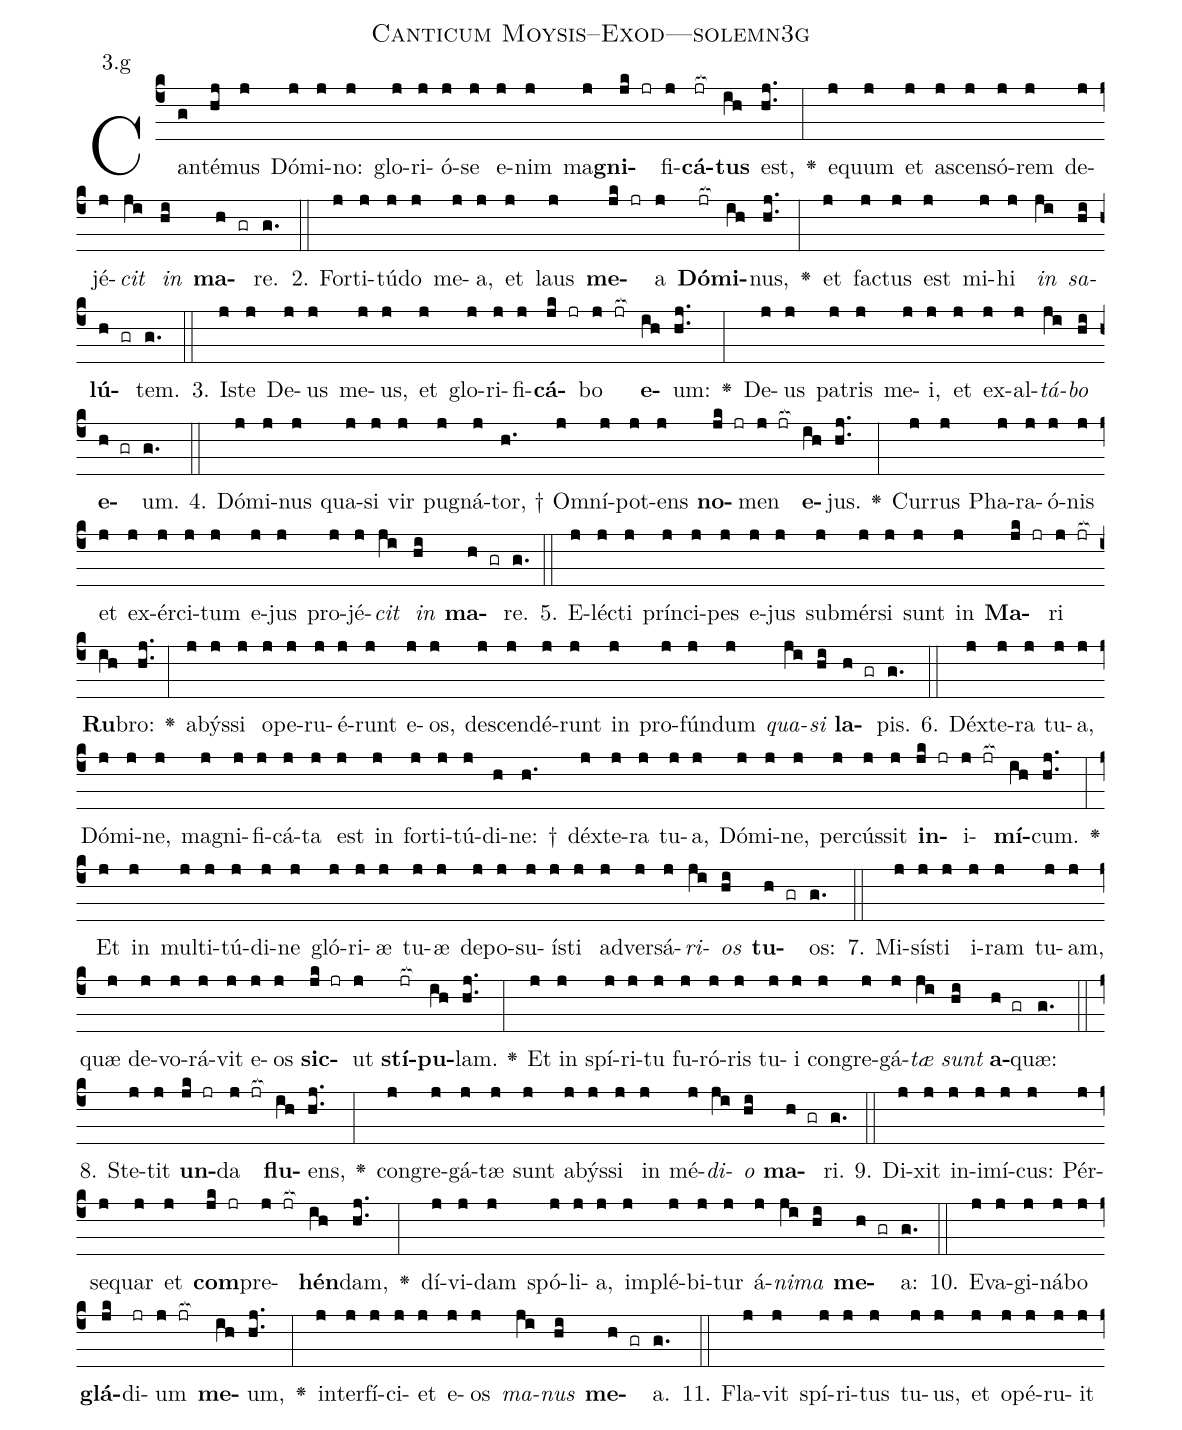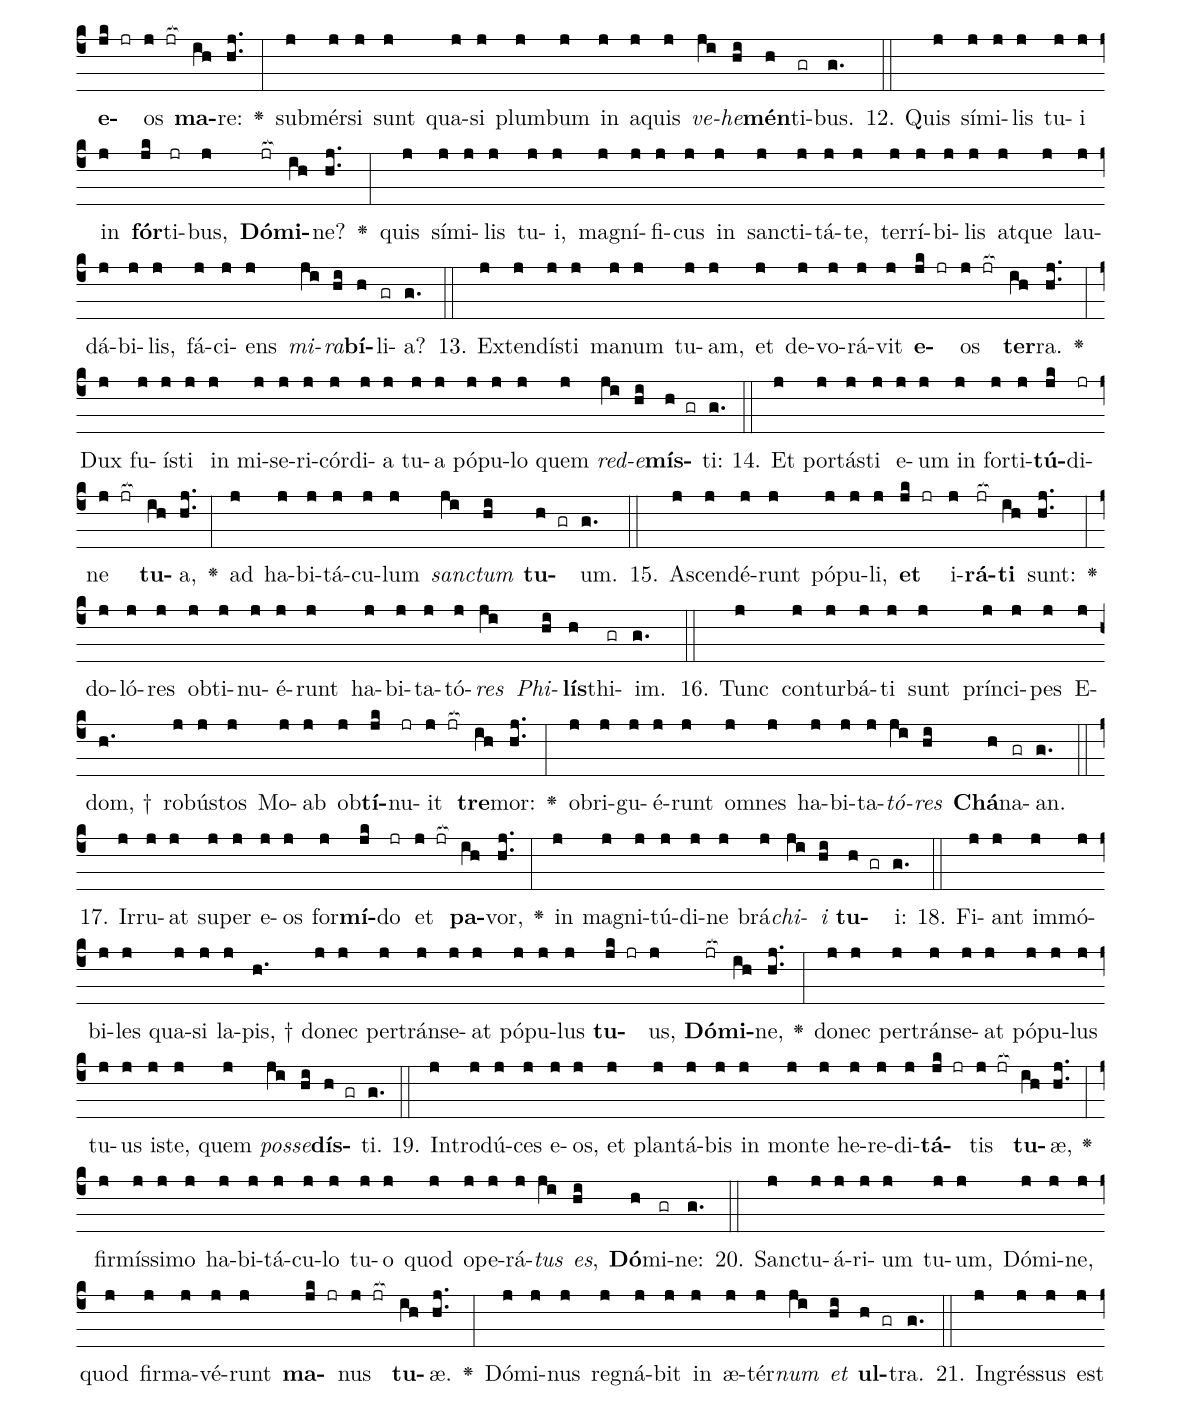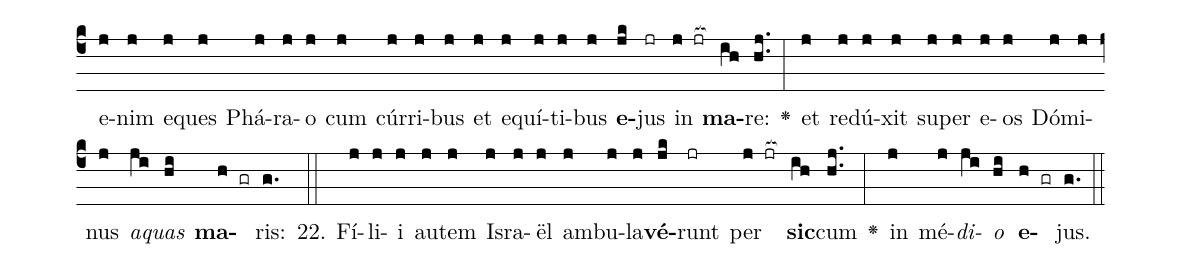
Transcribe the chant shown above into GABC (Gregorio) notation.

name: Canticum Moysis--Exod---solemn3g;
annotation: 3.g;
%%
(c4)Can(g)té(hj)mus(j) Dó(j)mi(j)no:(j) glo(j)ri(j)ó(j)se(j) e(j)nim(j) ma(j)<b>gni</b>(jk jr)fi(j)<b>cá</b>(jr[ocb:1{])<b>tus</b>(ih[ocb:0}]) est,(hj..) <v>\greheightstar</v>(:) e(j)quum(j) et(j) a(j)scen(j)só(j)rem(j) de(j)jé(j)<i>cit</i>(ji) <i>in</i>(hi) <b>ma</b>(h gr)re.(g.) (::)
2. For(j)ti(j)tú(j)do(j) me(j)a,(j) et(j) laus(j) <b>me</b>(jk jr)a(j) <b>Dó</b>(jr[ocb:1{])<b>mi</b>(ih[ocb:0}])nus,(hj..) <v>\greheightstar</v>(:) et(j) fac(j)tus(j) est(j) mi(j)hi(j) <i>in</i>(ji) <i>sa</i>(hi)<b>lú</b>(h gr)tem.(g.) (::)
3. Is(j)te(j) De(j)us(j) me(j)us,(j) et(j) glo(j)ri(j)fi(j)<b>cá</b>(jk jr)bo(j jr[ocb:1{]) <b>e</b>(ih[ocb:0}])um:(hj..) <v>\greheightstar</v>(:) De(j)us(j) pa(j)tris(j) me(j)i,(j) et(j) ex(j)al(j)<i>tá</i>(ji)<i>bo</i>(hi) <b>e</b>(h gr)um.(g.) (::)
4. Dó(j)mi(j)nus(j) qua(j)si(j) vir(j) pu(j)gná(j)tor, †(h.) Om(j)ní(j)pot(j)ens(j) <b>no</b>(jk jr)men(j jr[ocb:1{]) <b>e</b>(ih[ocb:0}])jus.(hj..) <v>\greheightstar</v>(:) Cur(j)rus(j) Pha(j)ra(j)ó(j)nis(j) et(j) ex(j)ér(j)ci(j)tum(j) e(j)jus(j) pro(j)jé(j)<i>cit</i>(ji) <i>in</i>(hi) <b>ma</b>(h gr)re.(g.) (::)
5. E(j)léc(j)ti(j) prín(j)ci(j)pes(j) e(j)jus(j) sub(j)mér(j)si(j) sunt(j) in(j) <b>Ma</b>(jk jr)ri(j jr[ocb:1{]) <b>Ru</b>(ih[ocb:0}])bro:(hj..) <v>\greheightstar</v>(:) a(j)býs(j)si(j) o(j)pe(j)ru(j)é(j)runt(j) e(j)os,(j) de(j)scen(j)dé(j)runt(j) in(j) pro(j)fún(j)dum(j) <i>qua</i>(ji)<i>si</i>(hi) <b>la</b>(h gr)pis.(g.) (::)
6. Déx(j)te(j)ra(j) tu(j)a,(j) Dó(j)mi(j)ne,(j) ma(j)gni(j)fi(j)cá(j)ta(j) est(j) in(j) for(j)ti(j)tú(j)di(h)ne: †(h.) déx(j)te(j)ra(j) tu(j)a,(j) Dó(j)mi(j)ne,(j) per(j)cús(j)sit(j) <b>in</b>(jk jr)i(j jr[ocb:1{])<b>mí</b>(ih[ocb:0}])cum.(hj..) <v>\greheightstar</v>(:) Et(j) in(j) mul(j)ti(j)tú(j)di(j)ne(j) gló(j)ri(j)æ(j) tu(j)æ(j) de(j)po(j)su(j)ís(j)ti(j) ad(j)ver(j)sá(j)<i>ri</i>(ji)<i>os</i>(hi) <b>tu</b>(h gr)os:(g.) (::)
7. Mi(j)sís(j)ti(j) i(j)ram(j) tu(j)am,(j) quæ(j) de(j)vo(j)rá(j)vit(j) e(j)os(j) <b>sic</b>(jk jr)ut(j) <b>stí</b>(jr[ocb:1{])<b>pu</b>(ih[ocb:0}])lam.(hj..) <v>\greheightstar</v>(:) Et(j) in(j) spí(j)ri(j)tu(j) fu(j)ró(j)ris(j) tu(j)i(j) con(j)gre(j)gá(j)<i>tæ</i>(ji) <i>sunt</i>(hi) <b>a</b>(h gr)quæ:(g.) (::)
8. Ste(j)tit(j) <b>un</b>(jk jr)da(j jr[ocb:1{]) <b>flu</b>(ih[ocb:0}])ens,(hj..) <v>\greheightstar</v>(:) con(j)gre(j)gá(j)tæ(j) sunt(j) a(j)býs(j)si(j) in(j) mé(j)<i>di</i>(ji)<i>o</i>(hi) <b>ma</b>(h gr)ri.(g.) (::)
9. Di(j)xit(j) in(j)i(j)mí(j)cus:(j) Pér(j)se(j)quar(j) et(j) <b>com</b>(jk jr)pre(j jr[ocb:1{])<b>hén</b>(ih[ocb:0}])dam,(hj..) <v>\greheightstar</v>(:) dí(j)vi(j)dam(j) spó(j)li(j)a,(j) im(j)plé(j)bi(j)tur(j) á(j)<i>ni</i>(ji)<i>ma</i>(hi) <b>me</b>(h gr)a:(g.) (::)
10. E(j)va(j)gi(j)ná(j)bo(j) <b>glá</b>(jk)di(jr)um(j jr[ocb:1{]) <b>me</b>(ih[ocb:0}])um,(hj..) <v>\greheightstar</v>(:) in(j)ter(j)fí(j)ci(j)et(j) e(j)os(j) <i>ma</i>(ji)<i>nus</i>(hi) <b>me</b>(h gr)a.(g.) (::)
11. Fla(j)vit(j) spí(j)ri(j)tus(j) tu(j)us,(j) et(j) o(j)pé(j)ru(j)it(j) <b>e</b>(jk jr)os(j jr[ocb:1{]) <b>ma</b>(ih[ocb:0}])re:(hj..) <v>\greheightstar</v>(:) sub(j)mér(j)si(j) sunt(j) qua(j)si(j) plum(j)bum(j) in(j) a(j)quis(j) <i>ve</i>(ji)<i>he</i>(hi)<b>mén</b>(h)ti(gr)bus.(g.) (::)
12. Quis(j) sí(j)mi(j)lis(j) tu(j)i(j) in(j) <b>fór</b>(jk)ti(jr)bus,(j) <b>Dó</b>(jr[ocb:1{])<b>mi</b>(ih[ocb:0}])ne?(hj..) <v>\greheightstar</v>(:) quis(j) sí(j)mi(j)lis(j) tu(j)i,(j) ma(j)gní(j)fi(j)cus(j) in(j) sanc(j)ti(j)tá(j)te,(j) ter(j)rí(j)bi(j)lis(j) at(j)que(j) lau(j)dá(j)bi(j)lis,(j) fá(j)ci(j)ens(j) <i>mi</i>(ji)<i>ra</i>(hi)<b>bí</b>(h)li(gr)a?(g.) (::)
13. Ex(j)ten(j)dís(j)ti(j) ma(j)num(j) tu(j)am,(j) et(j) de(j)vo(j)rá(j)vit(j) <b>e</b>(jk jr)os(j jr[ocb:1{]) <b>ter</b>(ih[ocb:0}])ra.(hj..) <v>\greheightstar</v>(:) Dux(j) fu(j)ís(j)ti(j) in(j) mi(j)se(j)ri(j)cór(j)di(j)a(j) tu(j)a(j) pó(j)pu(j)lo(j) quem(j) <i>red</i>(ji)<i>e</i>(hi)<b>mís</b>(h gr)ti:(g.) (::)
14. Et(j) por(j)tás(j)ti(j) e(j)um(j) in(j) for(j)ti(j)<b>tú</b>(jk)di(jr)ne(j jr[ocb:1{]) <b>tu</b>(ih[ocb:0}])a,(hj..) <v>\greheightstar</v>(:) ad(j) ha(j)bi(j)tá(j)cu(j)lum(j) <i>sanc</i>(ji)<i>tum</i>(hi) <b>tu</b>(h gr)um.(g.) (::)
15. A(j)scen(j)dé(j)runt(j) pó(j)pu(j)li,(j) <b>et</b>(jk jr) i(j)<b>rá</b>(jr[ocb:1{])<b>ti</b>(ih[ocb:0}]) sunt:(hj..) <v>\greheightstar</v>(:) do(j)ló(j)res(j) ob(j)ti(j)nu(j)é(j)runt(j) ha(j)bi(j)ta(j)tó(j)<i>res</i>(ji) <i>Phi</i>(hi)<b>lís</b>(h)thi(gr)im.(g.) (::)
16. Tunc(j) con(j)tur(j)bá(j)ti(j) sunt(j) prín(j)ci(j)pes(j) E(j)dom, †(h.) ro(j)bús(j)tos(j) Mo(j)ab(j) ob(j)<b>tí</b>(jk)nu(jr)it(j jr[ocb:1{]) <b>tre</b>(ih[ocb:0}])mor:(hj..) <v>\greheightstar</v>(:) ob(j)ri(j)gu(j)é(j)runt(j) om(j)nes(j) ha(j)bi(j)ta(j)<i>tó</i>(ji)<i>res</i>(hi) <b>Chá</b>(h)na(gr)an.(g.) (::)
17. Ir(j)ru(j)at(j) su(j)per(j) e(j)os(j) for(j)<b>mí</b>(jk)do(jr) et(j jr[ocb:1{]) <b>pa</b>(ih[ocb:0}])vor,(hj..) <v>\greheightstar</v>(:) in(j) ma(j)gni(j)tú(j)di(j)ne(j) brá(j)<i>chi</i>(ji)<i>i</i>(hi) <b>tu</b>(h gr)i:(g.) (::)
18. Fi(j)ant(j) im(j)mó(j)bi(j)les(j) qua(j)si(j) la(j)pis, †(h.) do(j)nec(j) per(j)tráns(j)e(j)at(j) pó(j)pu(j)lus(j) <b>tu</b>(jk jr)us,(j) <b>Dó</b>(jr[ocb:1{])<b>mi</b>(ih[ocb:0}])ne,(hj..) <v>\greheightstar</v>(:) do(j)nec(j) per(j)tráns(j)e(j)at(j) pó(j)pu(j)lus(j) tu(j)us(j) is(j)te,(j) quem(j) <i>pos</i>(ji)<i>se</i>(hi)<b>dís</b>(h gr)ti.(g.) (::)
19. In(j)tro(j)dú(j)ces(j) e(j)os,(j) et(j) plan(j)tá(j)bis(j) in(j) mon(j)te(j) he(j)re(j)di(j)<b>tá</b>(jk jr)tis(j jr[ocb:1{]) <b>tu</b>(ih[ocb:0}])æ,(hj..) <v>\greheightstar</v>(:) fir(j)mís(j)si(j)mo(j) ha(j)bi(j)tá(j)cu(j)lo(j) tu(j)o(j) quod(j) o(j)pe(j)rá(j)<i>tus</i>(ji) <i>es</i>,(hi) <b>Dó</b>(h)mi(gr)ne:(g.) (::)
20. Sanc(j)tu(j)á(j)ri(j)um(j) tu(j)um,(j) Dó(j)mi(j)ne,(j) quod(j) fir(j)ma(j)vé(j)runt(j) <b>ma</b>(jk jr)nus(j jr[ocb:1{]) <b>tu</b>(ih[ocb:0}])æ.(hj..) <v>\greheightstar</v>(:) Dó(j)mi(j)nus(j) re(j)gná(j)bit(j) in(j) æ(j)tér(j)<i>num</i>(ji) <i>et</i>(hi) <b>ul</b>(h gr)tra.(g.) (::)
21. In(j)grés(j)sus(j) est(j) e(j)nim(j) e(j)ques(j) Phá(j)ra(j)o(j) cum(j) cúr(j)ri(j)bus(j) et(j) e(j)quí(j)ti(j)bus(j) <b>e</b>(jk)jus(jr) in(j jr[ocb:1{]) <b>ma</b>(ih[ocb:0}])re:(hj..) <v>\greheightstar</v>(:) et(j) re(j)dú(j)xit(j) su(j)per(j) e(j)os(j) Dó(j)mi(j)nus(j) <i>a</i>(ji)<i>quas</i>(hi) <b>ma</b>(h gr)ris:(g.) (::)
22. Fí(j)li(j)i(j) au(j)tem(j) Is(j)ra(j)ël(j) am(j)bu(j)la(j)<b>vé</b>(jk)runt(jr) per(j jr[ocb:1{]) <b>sic</b>(ih[ocb:0}])cum(hj..) <v>\greheightstar</v>(:) in(j) mé(j)<i>di</i>(ji)<i>o</i>(hi) <b>e</b>(h gr)jus.(g.) (::)
